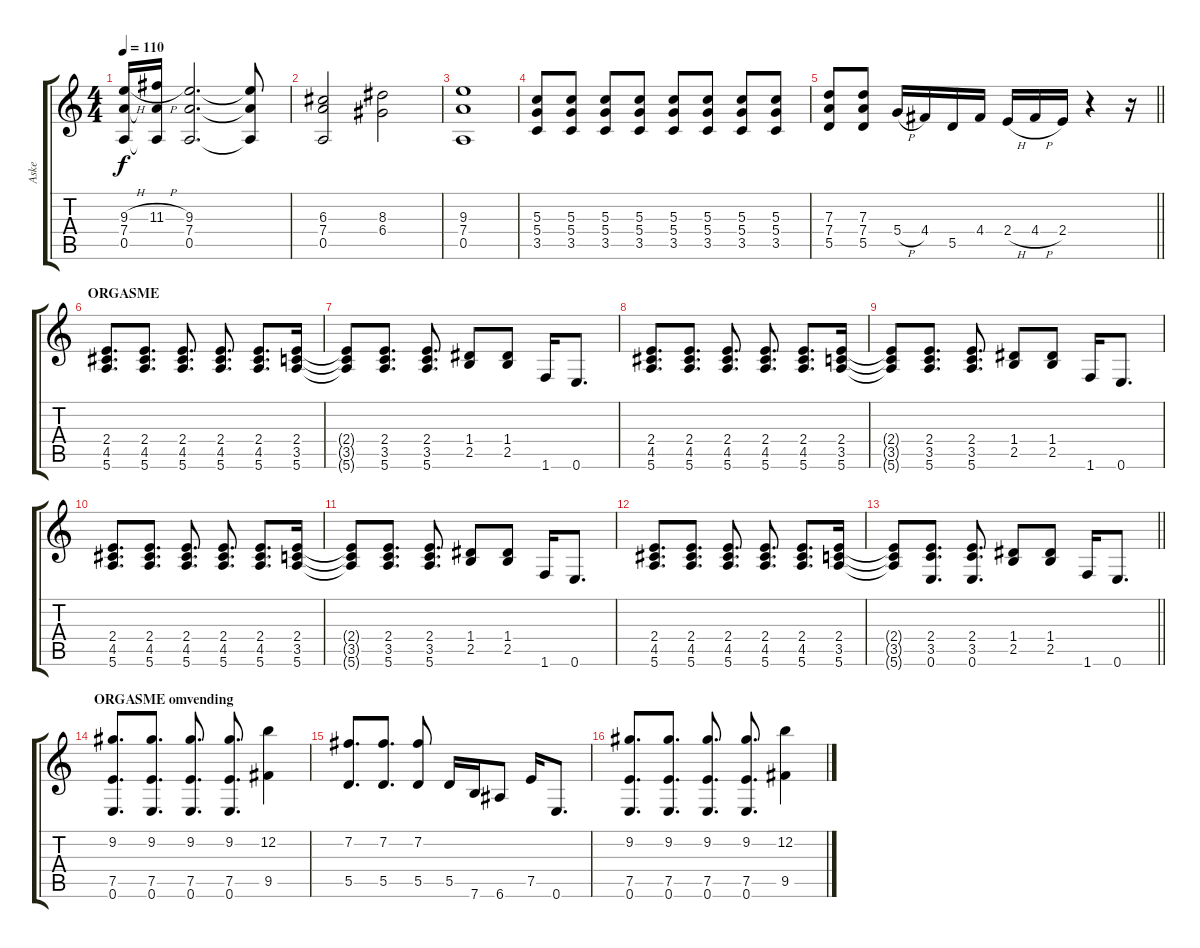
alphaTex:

\track ("Aske" "Aske") {instrument acousticguitarsteel}
\staff {score tabs}
\tuning (E4 B3 G3 D3 A2 E2) {hide}
\ts (4 4)
\tempo 110
\clef g2
\ks c
(9.3{h} 7.4 0.5).16{dy f} (11.3{h} 7.4{t} 0.5{t}).16 (9.3 7.4 0.5).2{d} (9.3{t} 7.4{t} 0.5{t}).8 |
(6.3 7.4 0.5).2 (8.3 6.4).2 |
(9.3 7.4 0.5).1 |
(5.3 5.4 3.5).8 (5.3 5.4 3.5).8 (5.3 5.4 3.5).8 (5.3 5.4 3.5).8 (5.3 5.4 3.5).8 (5.3 5.4 3.5).8 (5.3 5.4 3.5).8 (5.3 5.4 3.5).8 |
\barLineRight lightlight
(7.3 7.4 5.5).8 (7.3 7.4 5.5).8 5.4{h}.16 4.4.16 5.5.16 4.4.16 2.4{h}.16 4.4{h}.16 2.4.16 r.4 r.16 |
\section ("" "ORGASME")
(2.4 4.5 5.6).8{d} (2.4 4.5 5.6).8{d} (2.4 4.5 5.6).8{d} (2.4 4.5 5.6).8{d} (2.4 4.5 5.6).8{d} (2.4 3.5 5.6).16 |
(2.4{t} 3.5{t} 5.6{t}).8 (2.4 3.5 5.6).8{d} (2.4 3.5 5.6).8{d} (1.4 2.5).8 (1.4 2.5).8 1.6.16 0.6.8{d} |
(2.4 4.5 5.6).8{d} (2.4 4.5 5.6).8{d} (2.4 4.5 5.6).8{d} (2.4 4.5 5.6).8{d} (2.4 4.5 5.6).8{d} (2.4 3.5 5.6).16 |
(2.4{t} 3.5{t} 5.6{t}).8 (2.4 3.5 5.6).8{d} (2.4 3.5 5.6).8{d} (1.4 2.5).8 (1.4 2.5).8 1.6.16 0.6.8{d} |
(2.4 4.5 5.6).8{d} (2.4 4.5 5.6).8{d} (2.4 4.5 5.6).8{d} (2.4 4.5 5.6).8{d} (2.4 4.5 5.6).8{d} (2.4 3.5 5.6).16 |
(2.4{t} 3.5{t} 5.6{t}).8 (2.4 3.5 5.6).8{d} (2.4 3.5 5.6).8{d} (1.4 2.5).8 (1.4 2.5).8 1.6.16 0.6.8{d} |
(2.4 4.5 5.6).8{d} (2.4 4.5 5.6).8{d} (2.4 4.5 5.6).8{d} (2.4 4.5 5.6).8{d} (2.4 4.5 5.6).8{d} (2.4 3.5 5.6).16 |
\barLineRight lightlight
(2.4{t} 3.5{t} 5.6{t}).8 (2.4 3.5 0.6).8{d} (2.4 3.5 0.6).8{d} (1.4 2.5).8 (1.4 2.5).8 1.6.16 0.6.8{d} |
\section ("" "ORGASME omvending")
(9.2 7.5 0.6).8{d} (9.2 7.5 0.6).8{d} (9.2 7.5 0.6).8{d} (9.2 7.5 0.6).8{d} (12.2 9.5).4 |
(7.2 5.5).8{d} (7.2 5.5).8{d} (7.2 5.5).8 5.5.16 7.6.16 6.6.8 7.5.16 0.6.8{d} |
(9.2 7.5 0.6).8{d} (9.2 7.5 0.6).8{d} (9.2 7.5 0.6).8{d} (9.2 7.5 0.6).8{d} (12.2 9.5).4
